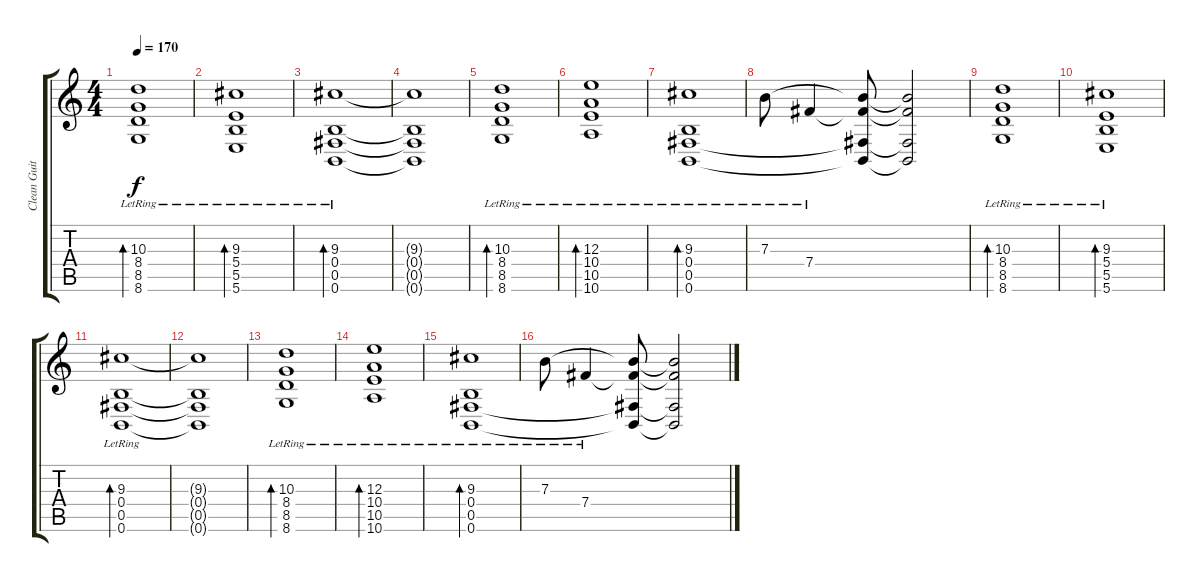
\track ("Clean Guitar" "Clean Guit") {instrument electricguitarclean}
\staff {score tabs}
\tuning (Db4 Ab3 E3 B2 Gb2 B1) {hide}
\ts (4 4)
\tempo 170
\clef g2
\ks c
(10.3{lr} 8.4{lr} 8.5{lr} 8.6{lr}).1{bd 480 dy f} |
(9.3{lr} 5.4{lr} 5.5{lr} 5.6{lr}).1{bd 480} |
(9.3{lr} 0.4{lr} 0.5{lr} 0.6{lr}).1{bd 480} |
(9.3{t} 0.4{t} 0.5{t} 0.6{t}).1 |
(10.3{lr} 8.4{lr} 8.5{lr} 8.6{lr}).1{bd 480} |
(12.3{lr} 10.4{lr} 10.5{lr} 10.6{lr}).1{bd 480} |
(9.3{lr} 0.4{lr} 0.5{lr} 0.6{lr}).1{bd 480} |
7.3{lr}.8 7.4{lr}.4 (7.3{t} 7.4{t} 0.5{t} 0.6{t}).8 (7.3{t} 7.4{t} 0.5{t} 0.6{t}).2 |
(10.3{lr} 8.4{lr} 8.5{lr} 8.6{lr}).1{bd 480} |
(9.3{lr} 5.4{lr} 5.5{lr} 5.6{lr}).1{bd 480} |
(9.3{lr} 0.4{lr} 0.5{lr} 0.6{lr}).1{bd 480} |
(9.3{t} 0.4{t} 0.5{t} 0.6{t}).1 |
(10.3{lr} 8.4{lr} 8.5{lr} 8.6{lr}).1{bd 480} |
(12.3{lr} 10.4{lr} 10.5{lr} 10.6{lr}).1{bd 480} |
(9.3{lr} 0.4{lr} 0.5{lr} 0.6{lr}).1{bd 480} |
7.3{lr}.8 7.4{lr}.4 (7.3{t} 7.4{t} 0.5{t} 0.6{t}).8 (7.3{t} 7.4{t} 0.5{t} 0.6{t}).2
